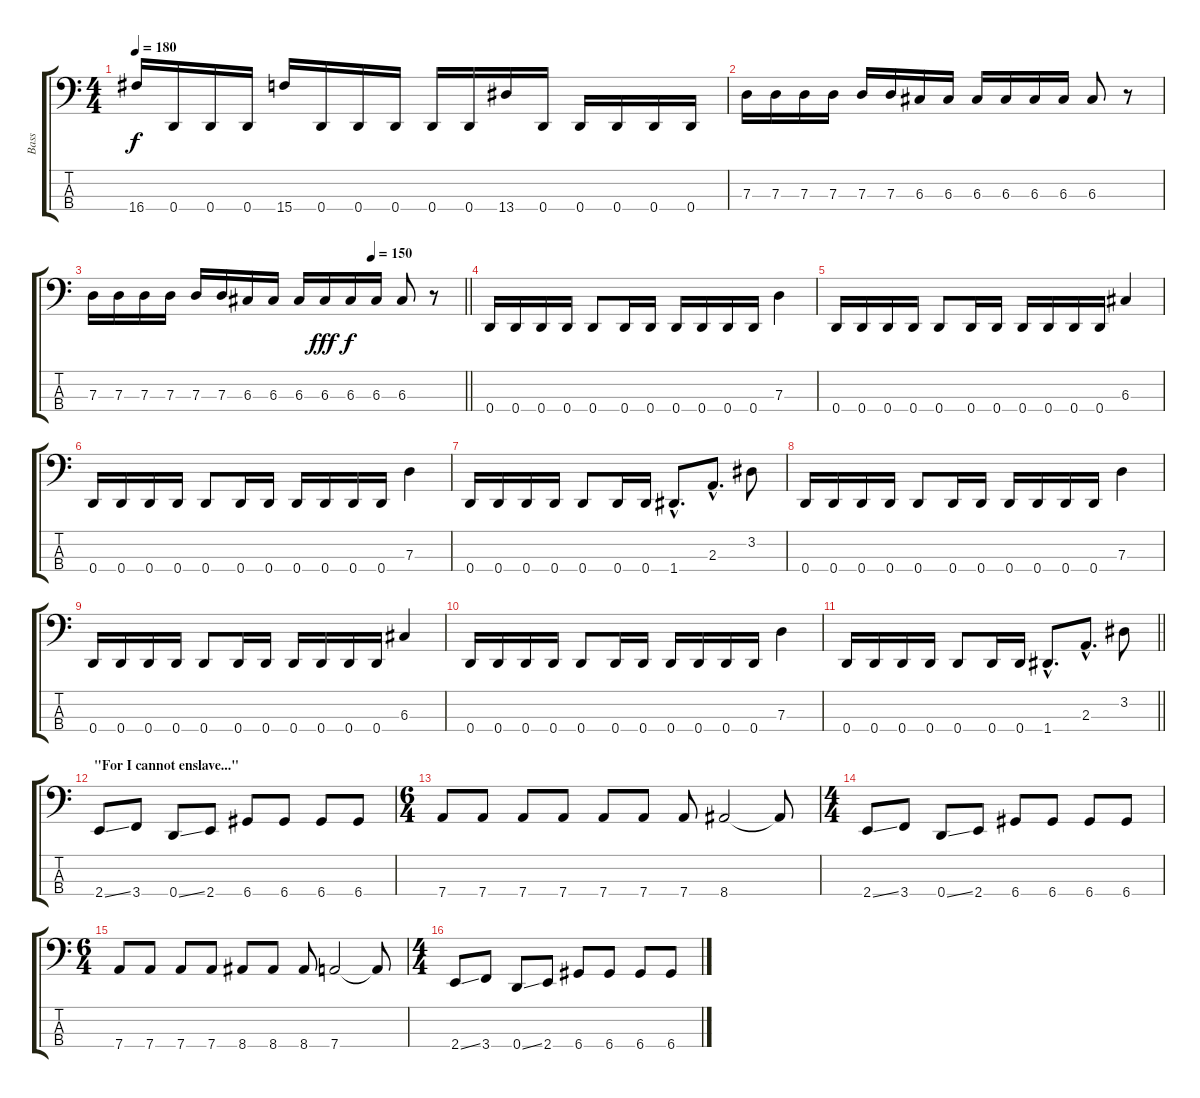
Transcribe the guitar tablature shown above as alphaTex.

\track ("Bass" "Bass") {instrument electricbasspick}
\staff {score tabs}
\tuning (F2 C2 G1 D1) {hide}
\ts (4 4)
\tempo 180
\clef f4
\ks c
16.4.16{dy f} 0.4.16 0.4.16 0.4.16 15.4.16 0.4.16 0.4.16 0.4.16 0.4.16 0.4.16 13.4.16 0.4.16 0.4.16 0.4.16 0.4.16 0.4.16 |
7.3.16 7.3.16 7.3.16 7.3.16 7.3.16 7.3.16 6.3.16 6.3.16 6.3.16 6.3.16 6.3.16 6.3.16 6.3.8 r.8 |
\tempo (150 0.75)
\barLineRight lightlight
7.3.16 7.3.16 7.3.16 7.3.16 7.3.16 7.3.16 6.3.16 6.3.16 6.3.16 6.3.16{dy fff} 6.3.16{dy f} 6.3.16 6.3.8 r.8 |
\section ("" "")
0.4.16 0.4.16 0.4.16 0.4.16 0.4.8 0.4.16 0.4.16 0.4.16 0.4.16 0.4.16 0.4.16 7.3.4 |
0.4.16 0.4.16 0.4.16 0.4.16 0.4.8 0.4.16 0.4.16 0.4.16 0.4.16 0.4.16 0.4.16 6.3.4 |
0.4.16 0.4.16 0.4.16 0.4.16 0.4.8 0.4.16 0.4.16 0.4.16 0.4.16 0.4.16 0.4.16 7.3.4 |
0.4.16 0.4.16 0.4.16 0.4.16 0.4.8 0.4.16 0.4.16 1.4{hac}.8{d} 2.3{hac}.8{d} 3.2.8 |
0.4.16 0.4.16 0.4.16 0.4.16 0.4.8 0.4.16 0.4.16 0.4.16 0.4.16 0.4.16 0.4.16 7.3.4 |
0.4.16 0.4.16 0.4.16 0.4.16 0.4.8 0.4.16 0.4.16 0.4.16 0.4.16 0.4.16 0.4.16 6.3.4 |
0.4.16 0.4.16 0.4.16 0.4.16 0.4.8 0.4.16 0.4.16 0.4.16 0.4.16 0.4.16 0.4.16 7.3.4 |
\barLineRight lightlight
0.4.16 0.4.16 0.4.16 0.4.16 0.4.8 0.4.16 0.4.16 1.4{hac}.8{d} 2.3{hac}.8{d} 3.2.8 |
\section ("" "\"For I cannot enslave...\"")
2.4{ss}.8 3.4.8 0.4{ss}.8 2.4.8 6.4.8 6.4.8 6.4.8 6.4.8 |
\ts (6 4)
7.4.8 7.4.8 7.4.8 7.4.8 7.4.8 7.4.8 7.4.8 8.4.2 8.4{t}.8 |
\ts (4 4)
2.4{ss}.8 3.4.8 0.4{ss}.8 2.4.8 6.4.8 6.4.8 6.4.8 6.4.8 |
\ts (6 4)
7.4.8 7.4.8 7.4.8 7.4.8 8.4.8 8.4.8 8.4.8 7.4.2 7.4{t}.8 |
\ts (4 4)
2.4{ss}.8 3.4.8 0.4{ss}.8 2.4.8 6.4.8 6.4.8 6.4.8 6.4.8
